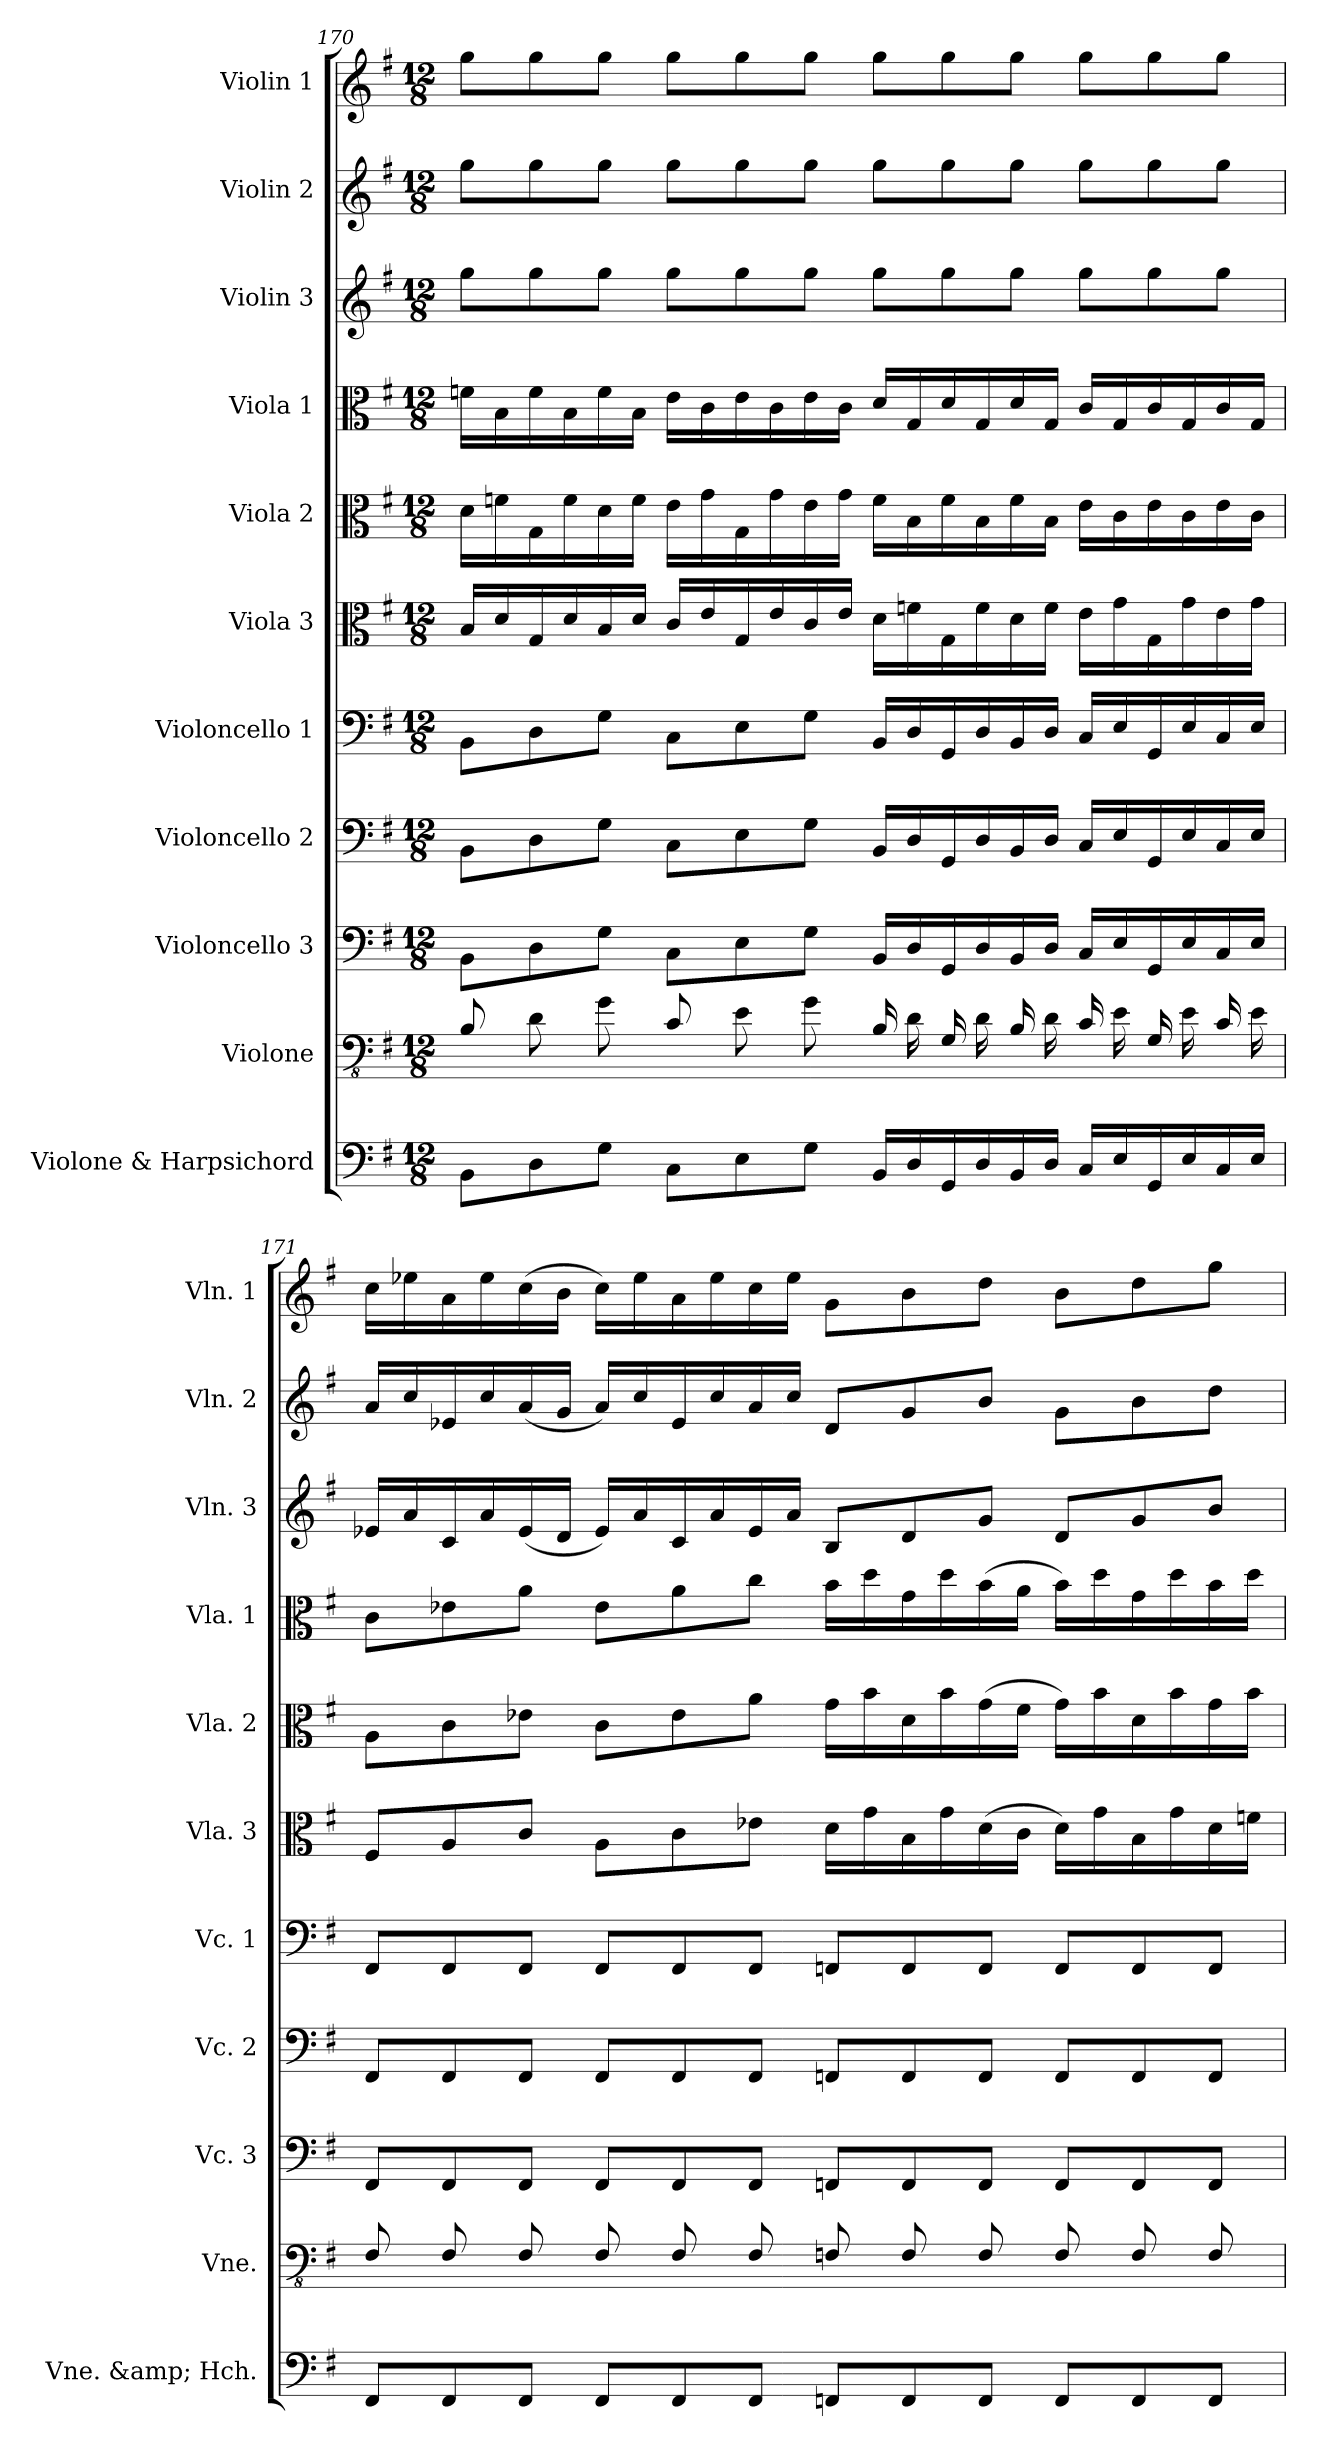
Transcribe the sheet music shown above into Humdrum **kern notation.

**kern	**kern	**kern	**kern	**kern	**kern	**kern	**kern	**kern	**kern	**kern
*part11	*part10	*part9	*part8	*part7	*part6	*part5	*part4	*part3	*part2	*part1
*staff11	*staff10	*staff9	*staff8	*staff7	*staff6	*staff5	*staff4	*staff3	*staff2	*staff1
*I"Violone &amp; Harpsichord	*I"Violone	*I"Violoncello 3	*I"Violoncello 2	*I"Violoncello 1	*I"Viola 3	*I"Viola 2	*I"Viola 1	*I"Violin 3	*I"Violin 2	*I"Violin 1
*I'Vne. &amp; Hch.	*I'Vne.	*I'Vc. 3	*I'Vc. 2	*I'Vc. 1	*I'Vla. 3	*I'Vla. 2	*I'Vla. 1	*I'Vln. 3	*I'Vln. 2	*I'Vln. 1
*clefF4	*clefFv4	*clefF4	*clefF4	*clefF4	*clefC3	*clefC3	*clefC3	*clefG2	*clefG2	*clefG2
*	*ITrd7c12	*	*	*	*	*	*	*	*	*
*k[f#]	*k[f#]	*k[f#]	*k[f#]	*k[f#]	*k[f#]	*k[f#]	*k[f#]	*k[f#]	*k[f#]	*k[f#]
*M12/8	*M12/8	*M12/8	*M12/8	*M12/8	*M12/8	*M12/8	*M12/8	*M12/8	*M12/8	*M12/8
=170	=170	=170	=170	=170	=170	=170	=170	=170	=170	=170
8BB\L	8BBB/	8BB\L	8BB\L	8BB\L	16B/LL	16d\LL	16fn\LL	8gg\L	8gg\L	8gg\L
.	.	.	.	.	16d/	16fn\	16B\	.	.	.
8D\	8DD\	8D\	8D\	8D\	16G/	16G\	16f\	8gg\	8gg\	8gg\
.	.	.	.	.	16d/	16f\	16B\	.	.	.
8G\J	8GG\	8G\J	8G\J	8G\J	16B/	16d\	16f\	8gg\J	8gg\J	8gg\J
.	.	.	.	.	16d/JJ	16f\JJ	16B\JJ	.	.	.
8C\L	8CC/	8C\L	8C\L	8C\L	16c/LL	16e\LL	16e\LL	8gg\L	8gg\L	8gg\L
.	.	.	.	.	16e/	16g\	16c\	.	.	.
8E\	8EE\	8E\	8E\	8E\	16G/	16G\	16e\	8gg\	8gg\	8gg\
.	.	.	.	.	16e/	16g\	16c\	.	.	.
8G\J	8GG\	8G\J	8G\J	8G\J	16c/	16e\	16e\	8gg\J	8gg\J	8gg\J
.	.	.	.	.	16e/JJ	16g\JJ	16c\JJ	.	.	.
16BB/LL	16BBB/	16BB/LL	16BB/LL	16BB/LL	16d\LL	16f\LL	16d/LL	8gg\L	8gg\L	8gg\L
16D/	16DD\	16D/	16D/	16D/	16fn\	16B\	16G/	.	.	.
16GG/	16GGG/	16GG/	16GG/	16GG/	16G\	16f\	16d/	8gg\	8gg\	8gg\
16D/	16DD\	16D/	16D/	16D/	16f\	16B\	16G/	.	.	.
16BB/	16BBB/	16BB/	16BB/	16BB/	16d\	16f\	16d/	8gg\J	8gg\J	8gg\J
16D/JJ	16DD\	16D/JJ	16D/JJ	16D/JJ	16f\JJ	16B\JJ	16G/JJ	.	.	.
16C/LL	16CC/	16C/LL	16C/LL	16C/LL	16e\LL	16e\LL	16c/LL	8gg\L	8gg\L	8gg\L
16E/	16EE\	16E/	16E/	16E/	16g\	16c\	16G/	.	.	.
16GG/	16GGG/	16GG/	16GG/	16GG/	16G\	16e\	16c/	8gg\	8gg\	8gg\
16E/	16EE\	16E/	16E/	16E/	16g\	16c\	16G/	.	.	.
16C/	16CC/	16C/	16C/	16C/	16e\	16e\	16c/	8gg\J	8gg\J	8gg\J
16E/JJ	16EE\	16E/JJ	16E/JJ	16E/JJ	16g\JJ	16c\JJ	16G/JJ	.	.	.
!!LO:LB:g=z
=171	=171	=171	=171	=171	=171	=171	=171	=171	=171	=171
8FF#/L	8FFF#/	8FF#/L	8FF#/L	8FF#/L	8F#/L	8A\L	8c\L	16e-X/LL	16a/LL	16cc\LL
.	.	.	.	.	.	.	.	16a/	16cc/	16ee-X\
8FF#/	8FFF#/	8FF#/	8FF#/	8FF#/	8A/	8c\	8e-X\	16c/	16e-X/	16a\
.	.	.	.	.	.	.	.	16a/	16cc/	16ee-\
8FF#/J	8FFF#/	8FF#/J	8FF#/J	8FF#/J	8c/J	8e-X\J	8a\J	(16e-/	(16a/	(16cc\
.	.	.	.	.	.	.	.	16d/JJ	16g/JJ	16b\JJ
8FF#/L	8FFF#/	8FF#/L	8FF#/L	8FF#/L	8A\L	8c\L	8e-\L	16e-/LL)	16a/LL)	16cc\LL)
.	.	.	.	.	.	.	.	16a/	16cc/	16ee-\
8FF#/	8FFF#/	8FF#/	8FF#/	8FF#/	8c\	8e-\	8a\	16c/	16e-/	16a\
.	.	.	.	.	.	.	.	16a/	16cc/	16ee-\
8FF#/J	8FFF#/	8FF#/J	8FF#/J	8FF#/J	8e-X\J	8a\J	8cc\J	16e-/	16a/	16cc\
.	.	.	.	.	.	.	.	16a/JJ	16cc/JJ	16ee-\JJ
8FFn/L	8FFFn/	8FFn/L	8FFn/L	8FFn/L	16d\LL	16g\LL	16b\LL	8B/L	8d/L	8g\L
.	.	.	.	.	16g\	16b\	16dd\	.	.	.
8FF/	8FFF/	8FF/	8FF/	8FF/	16B\	16d\	16g\	8d/	8g/	8b\
.	.	.	.	.	16g\	16b\	16dd\	.	.	.
8FF/J	8FFF/	8FF/J	8FF/J	8FF/J	(16d\	(16g\	(16b\	8g/J	8b/J	8dd\J
.	.	.	.	.	16c\JJ	16f#\JJ	16a\JJ	.	.	.
8FF/L	8FFF/	8FF/L	8FF/L	8FF/L	16d\LL)	16g\LL)	16b\LL)	8d/L	8g\L	8b\L
.	.	.	.	.	16g\	16b\	16dd\	.	.	.
8FF/	8FFF/	8FF/	8FF/	8FF/	16B\	16d\	16g\	8g/	8b\	8dd\
.	.	.	.	.	16g\	16b\	16dd\	.	.	.
8FF/J	8FFF/	8FF/J	8FF/J	8FF/J	16d\	16g\	16b\	8b/J	8dd\J	8gg\J
.	.	.	.	.	16fn\JJ	16b\JJ	16dd\JJ	.	.	.
=	=	=	=	=	=	=	=	=	=	=
*-	*-	*-	*-	*-	*-	*-	*-	*-	*-	*-
